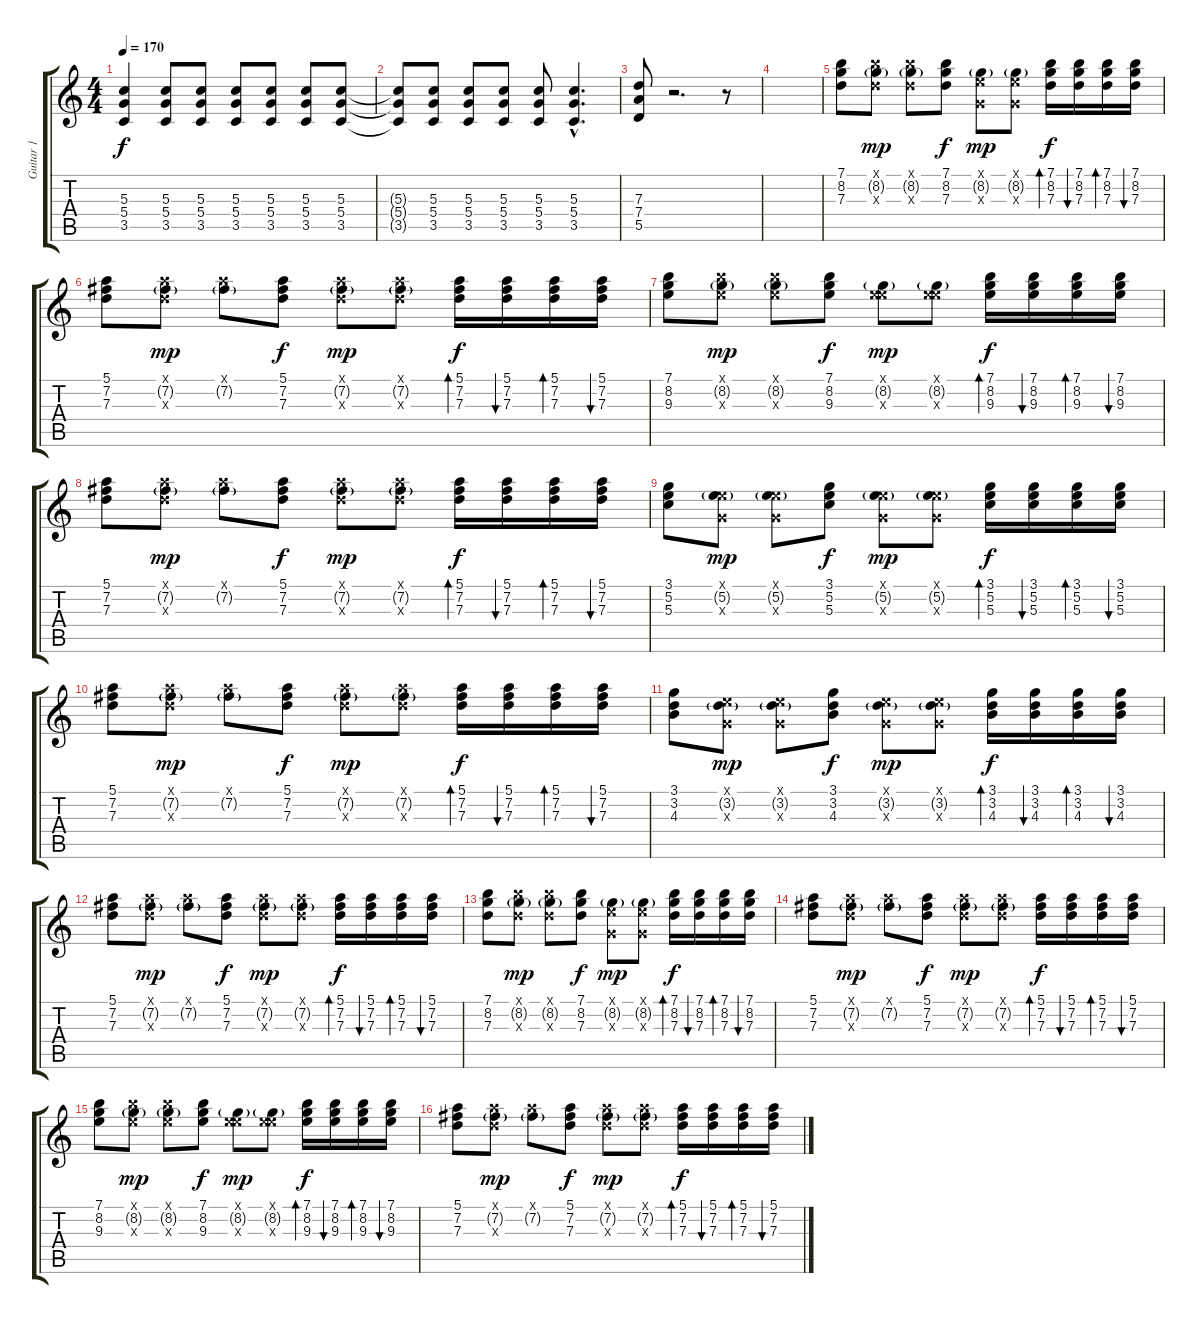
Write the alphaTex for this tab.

\track ("Guitar 1" "Guitar 1") {instrument acousticguitarsteel}
\staff {score tabs}
\tuning (E4 B3 G3 D3 A2 E2) {hide}
\ts (4 4)
\tempo 170
\clef g2
\ks c
(5.3 5.4 3.5).4{dy f} (5.3 5.4 3.5).8 (5.3 5.4 3.5).8 (5.3 5.4 3.5).8 (5.3 5.4 3.5).8 (5.3 5.4 3.5).8 (5.3 5.4 3.5).8 |
(5.3{t} 5.4{t} 3.5{t}).8 (5.3 5.4 3.5).8 (5.3 5.4 3.5).8 (5.3 5.4 3.5).8 (5.3 5.4 3.5).8 (5.3{hac} 5.4{hac} 3.5{hac}).4{d} |
(7.3 7.4 5.5).8 r.2{d} r.8 |
|
(7.1 8.2 7.3).8{instrument acousticguitarsteel} (7.1{x} 8.2{g} 7.3{x}).8{dy mp} (7.1{x} 8.2{g} 7.3{x}).8 (7.1 8.2 7.3).8{dy f} (0.1{x} 8.2{g} 0.3{x}).8{dy mp} (0.1{x} 8.2{g} 0.3{x}).8 (7.1 8.2 7.3).16{bd 240 dy f} (7.1 8.2 7.3).16{bu 240} (7.1 8.2 7.3).16{bd 240} (7.1 8.2 7.3).16{bu 240} |
(5.1 7.2 7.3).8 (5.1{x} 7.2{g} 7.3{x}).8{dy mp} (5.1{x} 7.2{g}).8 (5.1 7.2 7.3).8{dy f} (5.1{x} 7.2{g} 7.3{x}).8{dy mp} (5.1{x} 7.2{g} 7.3{x}).8 (5.1 7.2 7.3).16{bd 240 dy f} (5.1 7.2 7.3).16{bu 240} (5.1 7.2 7.3).16{bd 240} (5.1 7.2 7.3).16{bu 240} |
(7.1 8.2 9.3).8 (7.1{x} 8.2{g} 9.3{x}).8{dy mp} (7.1{x} 8.2{g} 9.3{x}).8 (7.1 8.2 9.3).8{dy f} (0.1{x} 8.2{g} 9.3{x}).8{dy mp} (0.1{x} 8.2{g} 9.3{x}).8 (7.1 8.2 9.3).16{bd 240 dy f} (7.1 8.2 9.3).16{bu 240} (7.1 8.2 9.3).16{bd 240} (7.1 8.2 9.3).16{bu 240} |
(5.1 7.2 7.3).8 (5.1{x} 7.2{g} 7.3{x}).8{dy mp} (5.1{x} 7.2{g}).8 (5.1 7.2 7.3).8{dy f} (5.1{x} 7.2{g} 7.3{x}).8{dy mp} (5.1{x} 7.2{g} 7.3{x}).8 (5.1 7.2 7.3).16{bd 240 dy f} (5.1 7.2 7.3).16{bu 240} (5.1 7.2 7.3).16{bd 240} (5.1 7.2 7.3).16{bu 240} |
(3.1 5.2 5.3).8 (0.1{x} 5.2{g} 0.3{x}).8{dy mp} (0.1{x} 5.2{g} 0.3{x}).8 (3.1 5.2 5.3).8{dy f} (0.1{x} 5.2{g} 0.3{x}).8{dy mp} (0.1{x} 5.2{g} 0.3{x}).8 (3.1 5.2 5.3).16{bd 240 dy f} (3.1 5.2 5.3).16{bu 240} (3.1 5.2 5.3).16{bd 240} (3.1 5.2 5.3).16{bu 240} |
(5.1 7.2 7.3).8 (5.1{x} 7.2{g} 7.3{x}).8{dy mp} (5.1{x} 7.2{g}).8 (5.1 7.2 7.3).8{dy f} (5.1{x} 7.2{g} 7.3{x}).8{dy mp} (5.1{x} 7.2{g} 7.3{x}).8 (5.1 7.2 7.3).16{bd 240 dy f} (5.1 7.2 7.3).16{bu 240} (5.1 7.2 7.3).16{bd 240} (5.1 7.2 7.3).16{bu 240} |
(3.1 3.2 4.3).8 (0.1{x} 3.2{g} 0.3{x}).8{dy mp} (0.1{x} 3.2{g} 0.3{x}).8 (3.1 3.2 4.3).8{dy f} (0.1{x} 3.2{g} 0.3{x}).8{dy mp} (0.1{x} 3.2{g} 0.3{x}).8 (3.1 3.2 4.3).16{bd 240 dy f} (3.1 3.2 4.3).16{bu 240} (3.1 3.2 4.3).16{bd 240} (3.1 3.2 4.3).16{bu 240} |
(5.1 7.2 7.3).8 (5.1{x} 7.2{g} 7.3{x}).8{dy mp} (5.1{x} 7.2{g}).8 (5.1 7.2 7.3).8{dy f} (5.1{x} 7.2{g} 7.3{x}).8{dy mp} (5.1{x} 7.2{g} 7.3{x}).8 (5.1 7.2 7.3).16{bd 240 dy f} (5.1 7.2 7.3).16{bu 240} (5.1 7.2 7.3).16{bd 240} (5.1 7.2 7.3).16{bu 240} |
(7.1 8.2 7.3).8{instrument acousticguitarsteel} (7.1{x} 8.2{g} 7.3{x}).8{dy mp} (7.1{x} 8.2{g} 7.3{x}).8 (7.1 8.2 7.3).8{dy f} (0.1{x} 8.2{g} 0.3{x}).8{dy mp} (0.1{x} 8.2{g} 0.3{x}).8 (7.1 8.2 7.3).16{bd 240 dy f} (7.1 8.2 7.3).16{bu 240} (7.1 8.2 7.3).16{bd 240} (7.1 8.2 7.3).16{bu 240} |
(5.1 7.2 7.3).8 (5.1{x} 7.2{g} 7.3{x}).8{dy mp} (5.1{x} 7.2{g}).8 (5.1 7.2 7.3).8{dy f} (5.1{x} 7.2{g} 7.3{x}).8{dy mp} (5.1{x} 7.2{g} 7.3{x}).8 (5.1 7.2 7.3).16{bd 240 dy f} (5.1 7.2 7.3).16{bu 240} (5.1 7.2 7.3).16{bd 240} (5.1 7.2 7.3).16{bu 240} |
(7.1 8.2 9.3).8 (7.1{x} 8.2{g} 9.3{x}).8{dy mp} (7.1{x} 8.2{g} 9.3{x}).8 (7.1 8.2 9.3).8{dy f} (0.1{x} 8.2{g} 9.3{x}).8{dy mp} (0.1{x} 8.2{g} 9.3{x}).8 (7.1 8.2 9.3).16{bd 240 dy f} (7.1 8.2 9.3).16{bu 240} (7.1 8.2 9.3).16{bd 240} (7.1 8.2 9.3).16{bu 240} |
(5.1 7.2 7.3).8 (5.1{x} 7.2{g} 7.3{x}).8{dy mp} (5.1{x} 7.2{g}).8 (5.1 7.2 7.3).8{dy f} (5.1{x} 7.2{g} 7.3{x}).8{dy mp} (5.1{x} 7.2{g} 7.3{x}).8 (5.1 7.2 7.3).16{bd 240 dy f} (5.1 7.2 7.3).16{bu 240} (5.1 7.2 7.3).16{bd 240} (5.1 7.2 7.3).16{bu 240}
